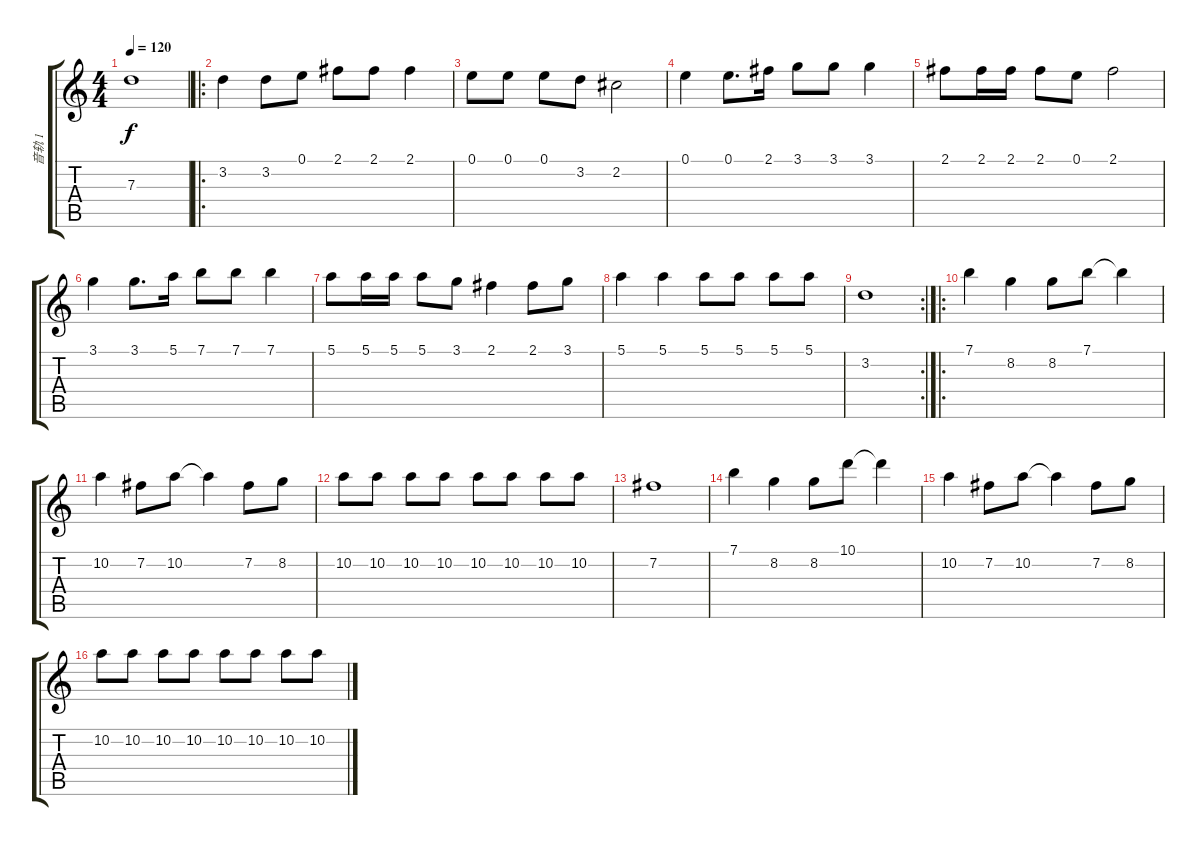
\track ("音轨 1" "音轨 1") {instrument acousticguitarsteel}
\staff {score tabs}
\tuning (E4 B3 G3 D3 A2 E2) {hide}
\ts (4 4)
\tempo 120
\clef g2
\ks c
7.3.1{dy f} |
\ro
3.2.4 3.2.8 0.1.8 2.1.8 2.1.8 2.1.4 |
0.1.8 0.1.8 0.1.8 3.2.8 2.2.2 |
0.1.4 0.1.8{d} 2.1.16 3.1.8 3.1.8 3.1.4 |
2.1.8 2.1.16 2.1.16 2.1.8 0.1.8 2.1.2 |
3.1.4 3.1.8{d} 5.1.16 7.1.8 7.1.8 7.1.4 |
5.1.8 5.1.16 5.1.16 5.1.8 3.1.8 2.1.4 2.1.8 3.1.8 |
5.1.4 5.1.4 5.1.8 5.1.8 5.1.8 5.1.8 |
\rc 2
3.2.1 |
\ro
7.1.4 8.2.4 8.2.8 7.1.8 7.1{t}.4 |
10.2.4 7.2.8 10.2.8 10.2{t}.4 7.2.8 8.2.8 |
10.2.8 10.2.8 10.2.8 10.2.8 10.2.8 10.2.8 10.2.8 10.2.8 |
7.2.1 |
7.1.4 8.2.4 8.2.8 10.1.8 10.1{t}.4 |
10.2.4 7.2.8 10.2.8 10.2{t}.4 7.2.8 8.2.8 |
10.2.8 10.2.8 10.2.8 10.2.8 10.2.8 10.2.8 10.2.8 10.2.8
